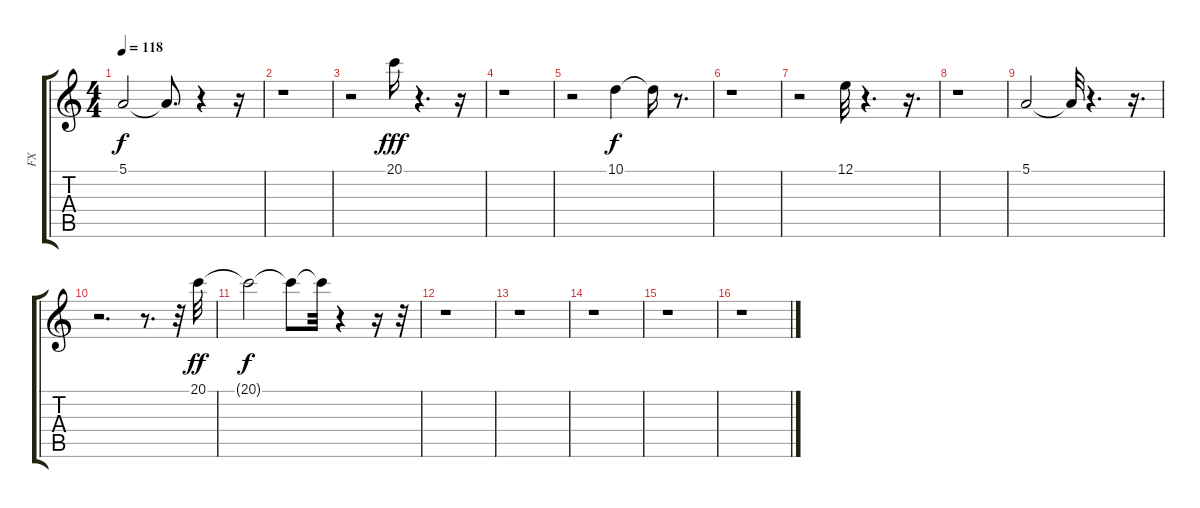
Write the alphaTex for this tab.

\track ("FX" "FX") {instrument fx5brightness}
\staff {score tabs}
\tuning (E4 B3 G3 D3 A2 E2) {hide}
\ts (4 4)
\tempo 118
\clef g2
\ks c
5.1.2{dy f} 5.1{t}.8{d} r.4 r.16 |
r.1 |
r.2 20.1.16{dy fff} r.4{d} r.16 |
r.1 |
r.2 10.1.4{dy f} 10.1{t}.16 r.8{d} |
r.1 |
r.2 12.1.32 r.4{d} r.16{d} |
r.1 |
5.1.2 5.1{t}.32 r.4{d} r.16{d} |
r.2{d} r.8{d} r.32 20.1.32{dy ff} |
20.1{t}.2{dy f} 20.1{t}.8 20.1{t}.32 r.4 r.16 r.32 |
r.1 |
r.1 |
r.1 |
r.1 |
r.1
